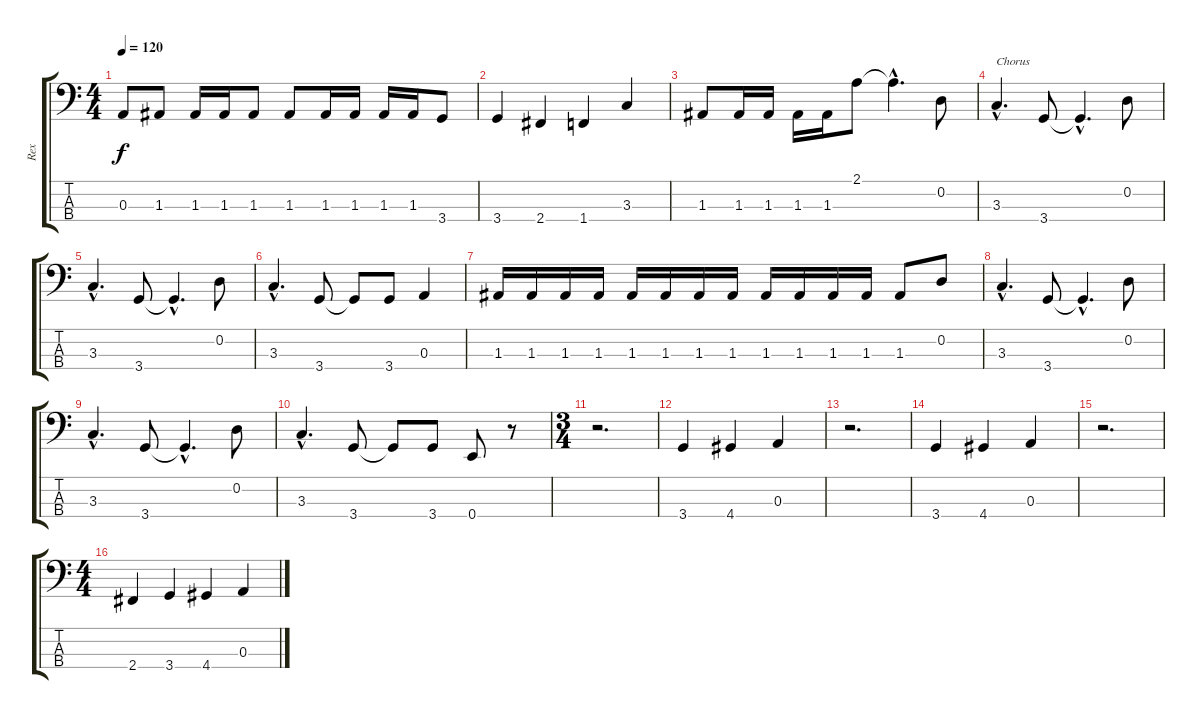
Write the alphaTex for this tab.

\track ("Rex" "Rex") {instrument electricbasspick}
\staff {score tabs}
\tuning (G2 D2 A1 E1) {hide}
\ts (4 4)
\tempo 120
\clef f4
\ks c
0.3.8{dy f} 1.3.8 1.3.16 1.3.16 1.3.8 1.3.8 1.3.16 1.3.16 1.3.16 1.3.16 3.4.8 |
3.4.4 2.4.4 1.4.4 3.3.4 |
1.3.8 1.3.16 1.3.16 1.3.16 1.3.16 2.1.8 2.1{hac t}.4{d} 0.2.8 |
3.3{hac}.4{d txt "Chorus"} 3.4.8 3.4{hac t}.4{d} 0.2.8 |
3.3{hac}.4{d} 3.4.8 3.4{hac t}.4{d} 0.2.8 |
3.3{hac}.4{d} 3.4.8 3.4{t}.8 3.4.8 0.3.4 |
1.3.16 1.3.16 1.3.16 1.3.16 1.3.16 1.3.16 1.3.16 1.3.16 1.3.16 1.3.16 1.3.16 1.3.16 1.3.8 0.2.8 |
3.3{hac}.4{d} 3.4.8 3.4{hac t}.4{d} 0.2.8 |
3.3{hac}.4{d} 3.4.8 3.4{hac t}.4{d} 0.2.8 |
3.3{hac}.4{d} 3.4.8 3.4{t}.8 3.4.8 0.4.8 r.8 |
\ts (3 4)
r.2{d} |
3.4.4 4.4.4 0.3.4 |
r.2{d} |
3.4.4 4.4.4 0.3.4 |
r.2{d} |
\ts (4 4)
2.4.4 3.4.4 4.4.4 0.3.4
